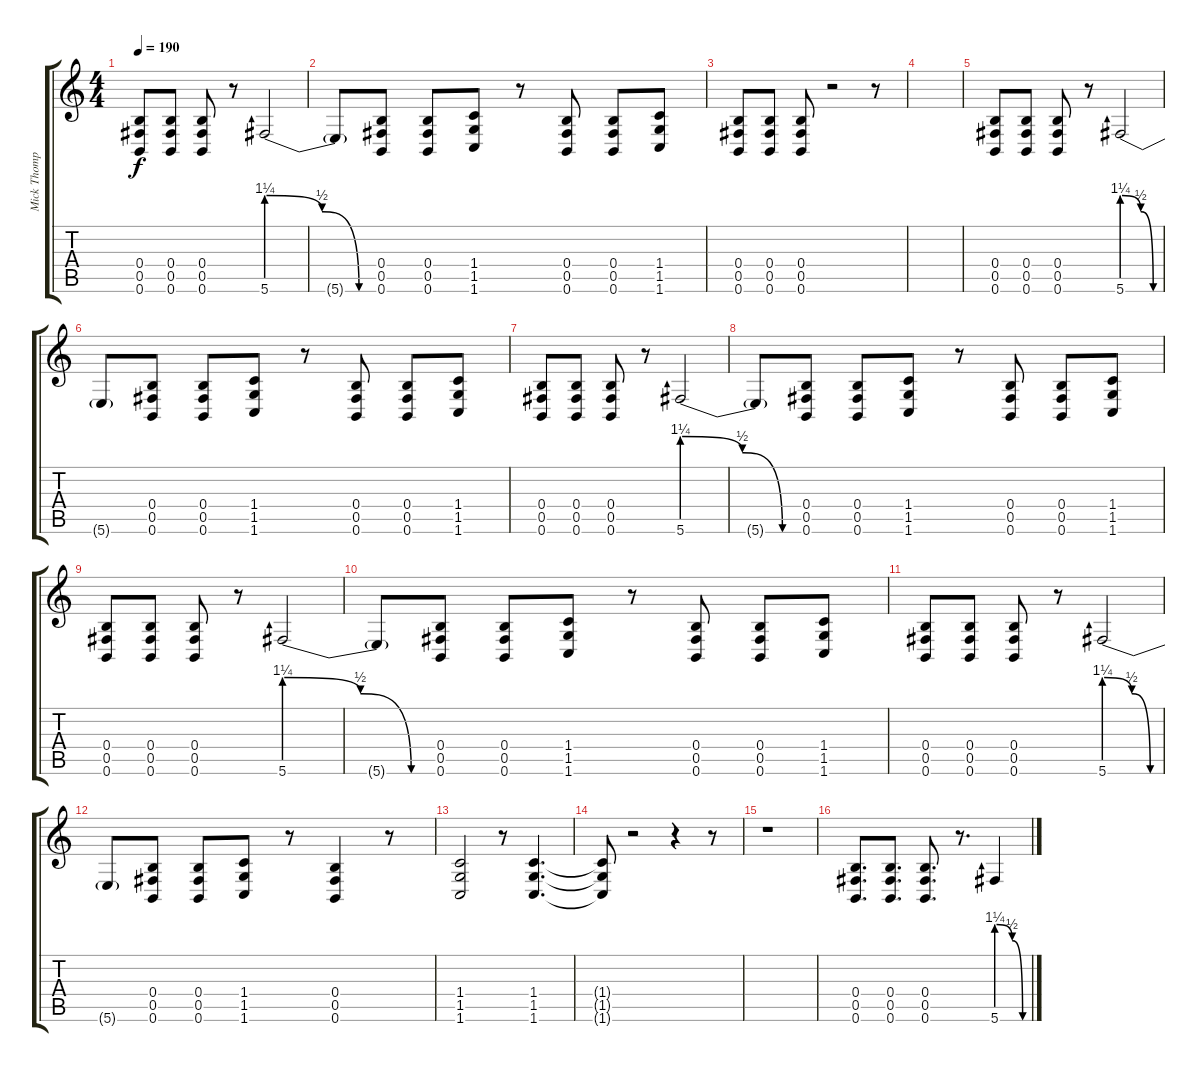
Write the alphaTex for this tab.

\track ("Mick Thompson" "Mick Thomp") {instrument distortionguitar}
\staff {score tabs}
\tuning (Db4 Ab3 E3 B2 Gb2 B1) {hide}
\ts (4 4)
\tempo 190
\clef g2
\ks c
(0.4 0.5 0.6).8{dy f} (0.4 0.5 0.6).8 (0.4 0.5 0.6).8 r.8 5.6{be (custom 0 5 30 2 50 0 60 0)}.2 |
5.6{t}.8 (0.4 0.5 0.6).8 (0.4 0.5 0.6).8 (1.4 1.5 1.6).8 r.8 (0.4 0.5 0.6).8 (0.4 0.5 0.6).8 (1.4 1.5 1.6).8 |
(0.4 0.5 0.6).8 (0.4 0.5 0.6).8 (0.4 0.5 0.6).8 r.2 r.8 |
|
(0.4 0.5 0.6).8 (0.4 0.5 0.6).8 (0.4 0.5 0.6).8 r.8 5.6{be (custom 0 5 30 2 50 0 60 0)}.2 |
5.6{t}.8 (0.4 0.5 0.6).8 (0.4 0.5 0.6).8 (1.4 1.5 1.6).8 r.8 (0.4 0.5 0.6).8 (0.4 0.5 0.6).8 (1.4 1.5 1.6).8 |
(0.4 0.5 0.6).8 (0.4 0.5 0.6).8 (0.4 0.5 0.6).8 r.8 5.6{be (custom 0 5 30 2 50 0 60 0)}.2 |
5.6{t}.8 (0.4 0.5 0.6).8 (0.4 0.5 0.6).8 (1.4 1.5 1.6).8 r.8 (0.4 0.5 0.6).8 (0.4 0.5 0.6).8 (1.4 1.5 1.6).8 |
(0.4 0.5 0.6).8 (0.4 0.5 0.6).8 (0.4 0.5 0.6).8 r.8 5.6{be (custom 0 5 30 2 50 0 60 0)}.2 |
5.6{t}.8 (0.4 0.5 0.6).8 (0.4 0.5 0.6).8 (1.4 1.5 1.6).8 r.8 (0.4 0.5 0.6).8 (0.4 0.5 0.6).8 (1.4 1.5 1.6).8 |
(0.4 0.5 0.6).8 (0.4 0.5 0.6).8 (0.4 0.5 0.6).8 r.8 5.6{be (custom 0 5 30 2 50 0 60 0)}.2 |
5.6{t}.8 (0.4 0.5 0.6).8 (0.4 0.5 0.6).8 (1.4 1.5 1.6).8 r.8 (0.4 0.5 0.6).4 r.8 |
(1.4 1.5 1.6).2 r.8 (1.4 1.5 1.6).4{d} |
(1.4{t} 1.5{t} 1.6{t}).8 r.2 r.4 r.8 |
r.1 |
(0.4 0.5 0.6).8{d} (0.4 0.5 0.6).8{d} (0.4 0.5 0.6).8{d} r.8{d} 5.6{be (custom 0 5 30 2 50 0 60 0)}.4
